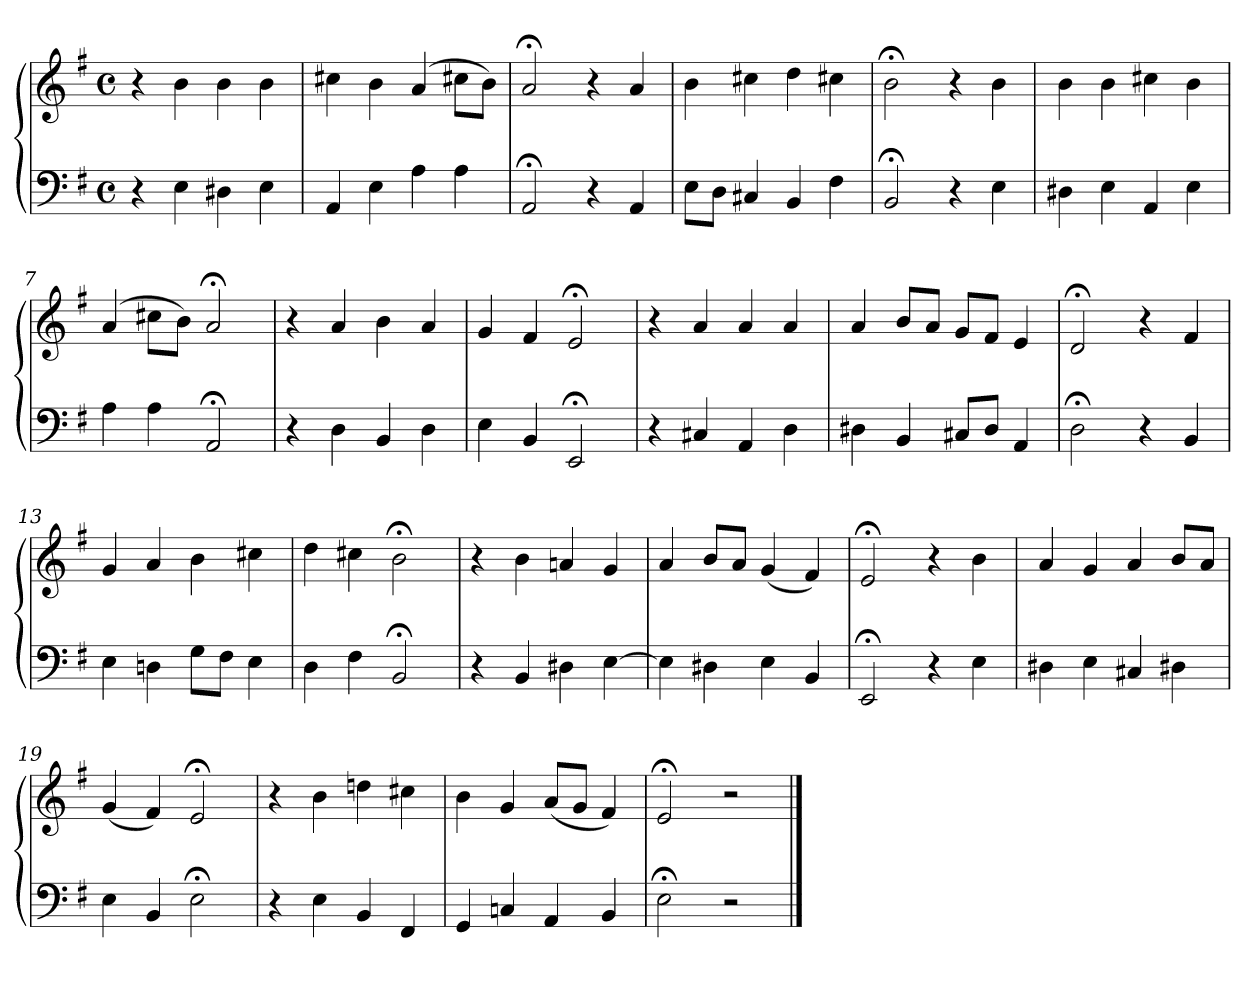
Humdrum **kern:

**kern	**kern
*part1	*part1
*staff2	*staff1
*clefF4	*clefG2
*k[f#]	*k[f#]
*M4/4	*M4/4
*met(c)	*met(c)
=1	=1
4r	4r
4E	4b
4D#X	4b
4E	4b
=2	=2
4AA	4cc#X
4E	4b
4A	(4a
4A	8cc#XL
.	8bJ)
=3	=3
2AA;<	2a;<
4r	4r
4AA	4a
=4	=4
8EL	4b
8DJ	.
4C#X	4cc#X
4BB	4dd
4F#	4cc#X
=5	=5
2BB;<	2b;<
4r	4r
4E	4b
=6	=6
4D#X	4b
4E	4b
4AA	4cc#X
4E	4b
=7	=7
4A	(4a
4A	8cc#XL
.	8bJ)
2AA;<	2a;<
!!LO:LB:g=z
=8	=8
4r	4r
4D	4a
4BB	4b
4D	4a
=9	=9
4E	4g
4BB	4f#
2EE;<	2e;<
=10	=10
4r	4r
4C#X	4a
4AA	4a
4D	4a
=11	=11
4D#X	4a
4BB	8bL
.	8aJ
8C#XL	8gL
8D#J	8f#J
4AA	4e
=12	=12
2D;<	2d;<
4r	4r
4BB	4f#
=13	=13
4E	4g
4Dn	4a
8GL	4b
8F#J	.
4E	4cc#X
=14	=14
4D	4dd
4F#	4cc#X
2BB;<	2b;<
=15	=15
4r	4r
4BB	4b
4D#X	4an
[4E	4g
!!LO:LB:g=z
=16	=16
4E]	4a
4D#X	8bL
.	8aJ
4E	(4g
4BB	4f#)
=17	=17
2EE;<	2e;<
4r	4r
4E	4b
=18	=18
4D#X	4a
4E	4g
4C#X	4a
4D#X	8bL
.	8aJ
=19	=19
4E	(4g
4BB	4f#)
2E;<	2e;<
=20	=20
4r	4r
4E	4b
4BB	4ddn
4FF#	4cc#X
=21	=21
4GG	4b
4Cn	4g
4AA	(8aL
.	8gJ
4BB	4f#)
=22	=22
2E;<	2e;<
2r	2r
==	==
*-	*-
